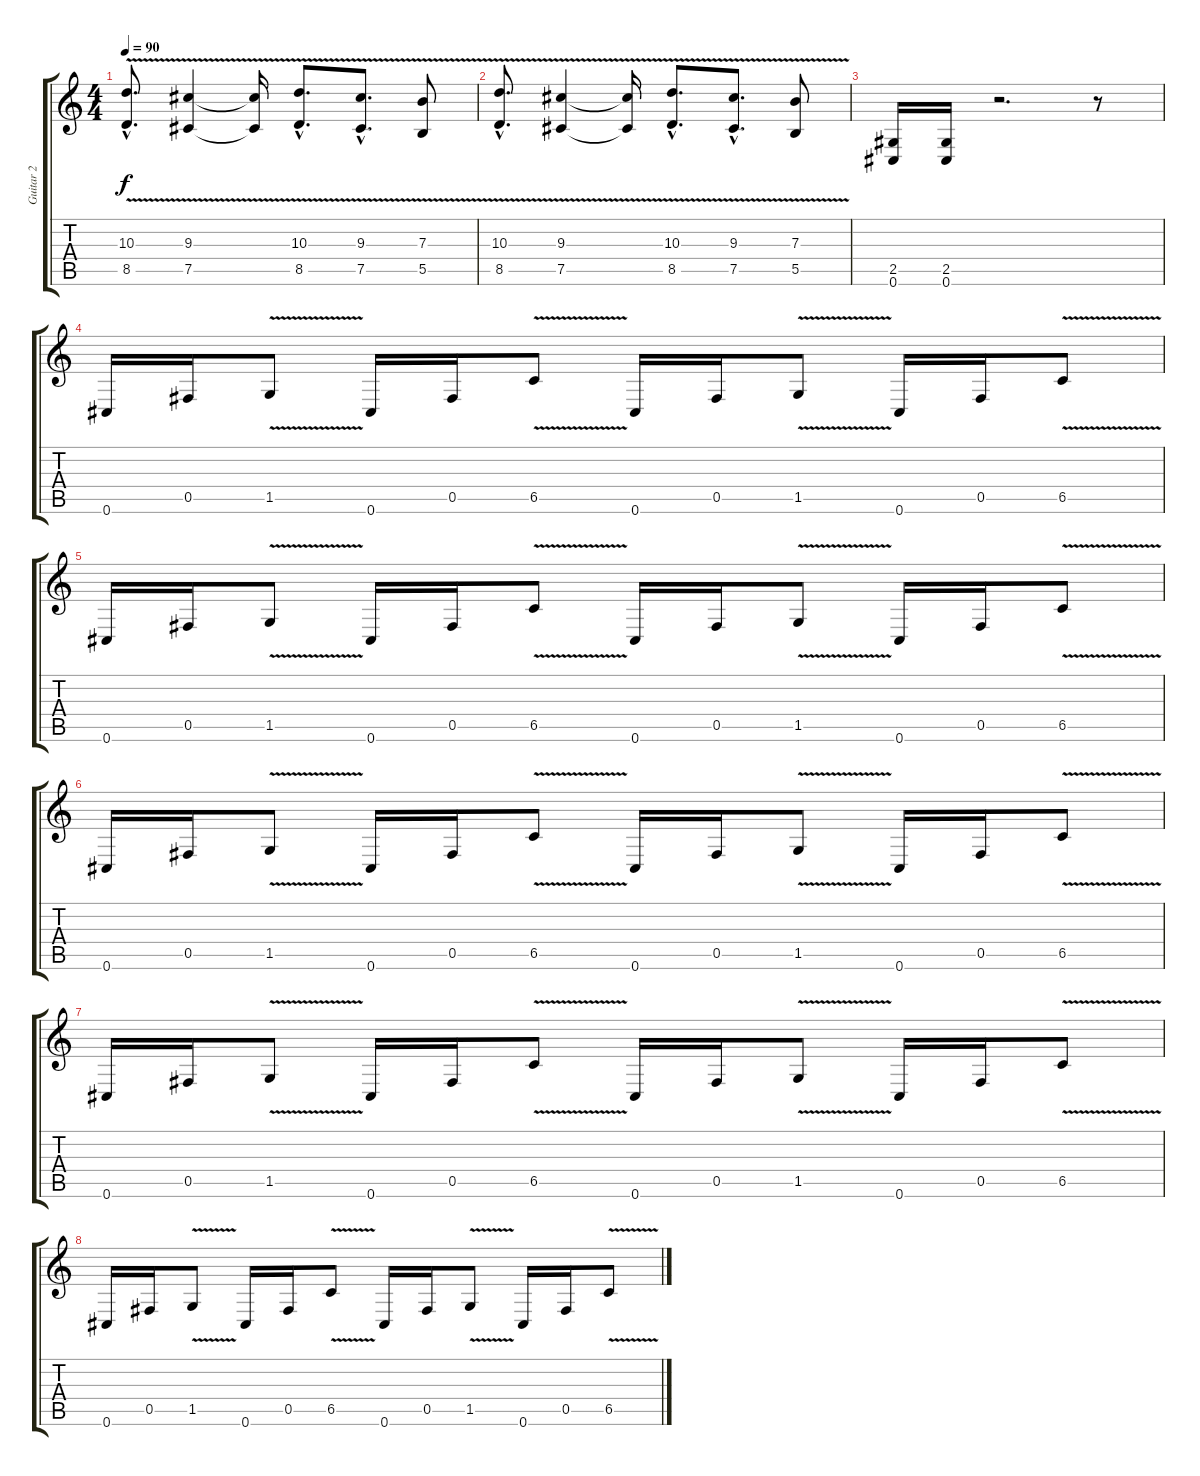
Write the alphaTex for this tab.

\track ("Guitar 2" "Guitar 2") {instrument distortionguitar}
\staff {score tabs}
\tuning (Db4 Ab3 E3 B2 Gb2 Db2) {hide}
\ts (4 4)
\tempo 90
\clef g2
\ks c
(10.3{hac} 8.5{v hac}).8{d dy f} (9.3 7.5{v}).4 (9.3{t} 7.5{t}).16 (10.3{hac} 8.5{v hac}).8{d} (9.3{hac} 7.5{v hac}).8{d} (7.3 5.5{v}).8 |
(10.3{hac} 8.5{v hac}).8{d} (9.3 7.5{v}).4 (9.3{t} 7.5{t}).16 (10.3{hac} 8.5{v hac}).8{d} (9.3{hac} 7.5{v hac}).8{d} (7.3 5.5{v}).8 |
(2.5 0.6).16 (2.5 0.6).16 r.2{d} r.8 |
0.6.16 0.5.16 1.5{v}.8 0.6.16 0.5.16 6.5{v}.8 0.6.16 0.5.16 1.5{v}.8 0.6.16 0.5.16 6.5{v}.8 |
0.6.16 0.5.16 1.5{v}.8 0.6.16 0.5.16 6.5{v}.8 0.6.16 0.5.16 1.5{v}.8 0.6.16 0.5.16 6.5{v}.8 |
0.6.16 0.5.16 1.5{v}.8 0.6.16 0.5.16 6.5{v}.8 0.6.16 0.5.16 1.5{v}.8 0.6.16 0.5.16 6.5{v}.8 |
0.6.16 0.5.16 1.5{v}.8 0.6.16 0.5.16 6.5{v}.8 0.6.16 0.5.16 1.5{v}.8 0.6.16 0.5.16 6.5{v}.8 |
0.6.16 0.5.16 1.5{v}.8 0.6.16 0.5.16 6.5{v}.8 0.6.16 0.5.16 1.5{v}.8 0.6.16 0.5.16 6.5{v}.8
